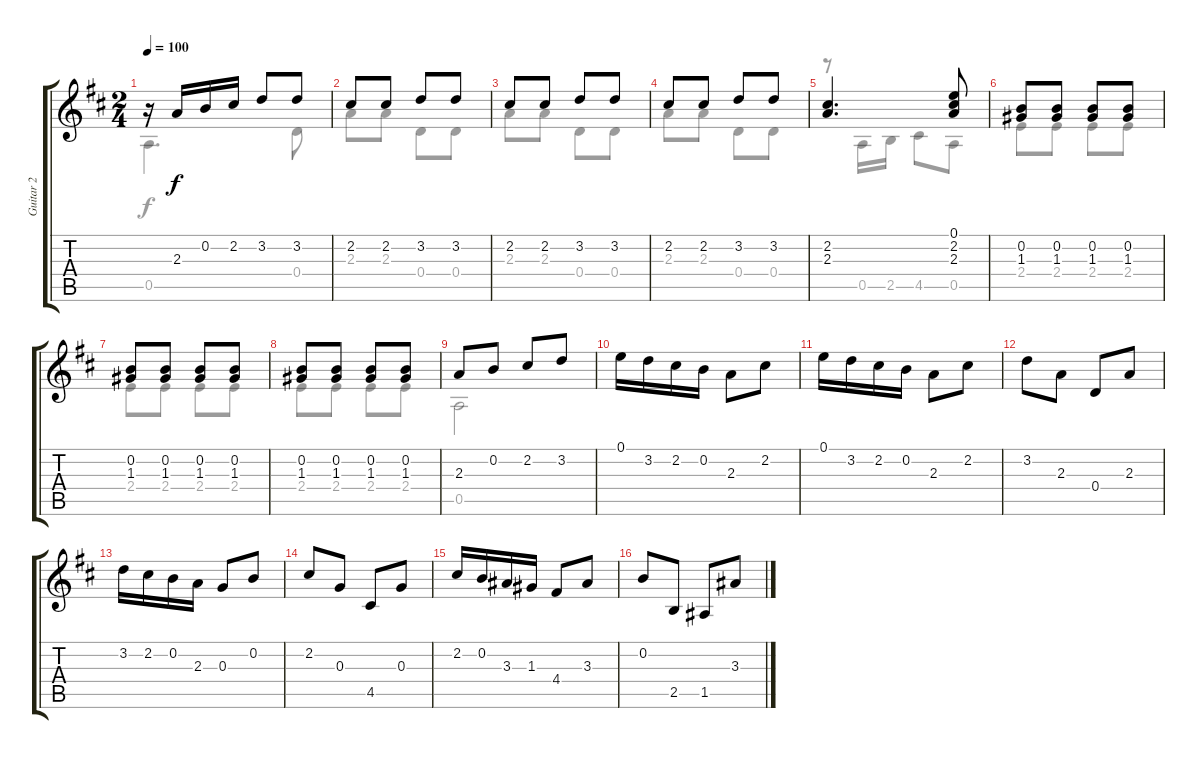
\track ("Guitar 2" "Guitar 2") {instrument acousticguitarnylon}
\staff {score tabs}
\tuning (E4 B3 G3 D3 A2 E2) {hide}
\voice
\ts (2 4)
\tempo 100
\clef g2
\ks d
r.16{dy f} 2.3.16 0.2.16 2.2.16 3.2.8 3.2.8 |
2.2.8 2.2.8 3.2.8 3.2.8 |
2.2.8 2.2.8 3.2.8 3.2.8 |
2.2.8 2.2.8 3.2.8 3.2.8 |
(2.2 2.3).4{d} (0.1 2.2 2.3).8 |
(0.2 1.3).8 (0.2 1.3).8 (0.2 1.3).8 (0.2 1.3).8 |
(0.2 1.3).8 (0.2 1.3).8 (0.2 1.3).8 (0.2 1.3).8 |
(0.2 1.3).8 (0.2 1.3).8 (0.2 1.3).8 (0.2 1.3).8 |
2.3.8 0.2.8 2.2.8 3.2.8 |
0.1.16 3.2.16 2.2.16 0.2.16 2.3.8 2.2.8 |
0.1.16 3.2.16 2.2.16 0.2.16 2.3.8 2.2.8 |
3.2.8 2.3.8 0.4.8 2.3.8 |
3.2.16 2.2.16 0.2.16 2.3.16 0.3.8 0.2.8 |
2.2.8 0.3.8 4.5.8 0.3.8 |
2.2.16 0.2.16 3.3.16 1.3.16 4.4.8 3.3.8 |
0.2.8 2.5.8 1.5.8 3.3.8
\voice
\clef g2
\ottava regular
\simile none
\ks d
0.5.4{d dy f} 0.4.8 |
2.3.8 2.3.8 0.4.8 0.4.8 |
2.3.8 2.3.8 0.4.8 0.4.8 |
2.3.8 2.3.8 0.4.8 0.4.8 |
r.8 0.5.16 2.5.16 4.5.8 0.5.8 |
2.4.8 2.4.8 2.4.8 2.4.8 |
2.4.8 2.4.8 2.4.8 2.4.8 |
2.4.8 2.4.8 2.4.8 2.4.8 |
0.5.2 |
|
|
|
|
|
|
